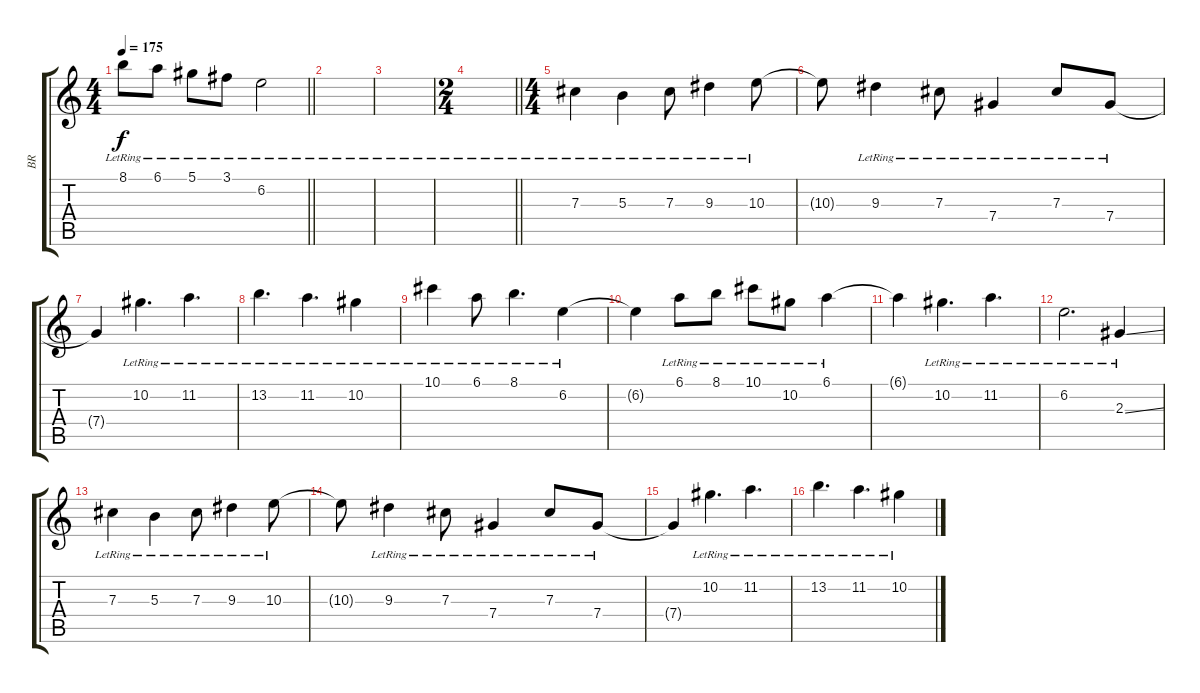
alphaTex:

\track ("BR" "BR") {instrument acousticguitarsteel}
\staff {score tabs}
\tuning (Eb4 Bb3 Gb3 Db3 Ab2 Db2) {hide}
\ts (4 4)
\tempo 175
\clef g2
\barLineRight lightlight
\ks c
8.1{lr}.8{dy f} 6.1{lr}.8 5.1{lr}.8 3.1{lr}.8 6.2{lr}.2 |
\section ("" "")
|
|
\ts (2 4)
\barLineRight lightlight
|
\ts (4 4)
\section ("" "")
7.3{lr}.4 5.3{lr}.4 7.3{lr}.8 9.3{lr}.4 10.3{lr}.8 |
10.3{t}.8 9.3{lr}.4 7.3{lr}.8 7.4{lr}.4 7.3{lr}.8 7.4{lr}.8 |
7.4{t}.4 10.2{lr}.4{d} 11.2{lr}.4{d} |
13.2{lr}.4{d} 11.2{lr}.4{d} 10.2{lr}.4 |
10.1{lr}.4 6.1{lr}.8 8.1{lr}.4{d} 6.2{lr}.4 |
6.2{t}.4 6.1{lr}.8 8.1{lr}.8 10.1{lr}.8 10.2{lr}.8 6.1{lr}.4 |
6.1{t}.4 10.2{lr}.4{d} 11.2{lr}.4{d} |
6.2{lr}.2{d} 2.3{ss lr}.4 |
7.3{lr}.4 5.3{lr}.4 7.3{lr}.8 9.3{lr}.4 10.3{lr}.8 |
10.3{t}.8 9.3{lr}.4 7.3{lr}.8 7.4{lr}.4 7.3{lr}.8 7.4{lr}.8 |
7.4{t}.4 10.2{lr}.4{d} 11.2{lr}.4{d} |
13.2{lr}.4{d} 11.2{lr}.4{d} 10.2{lr}.4
